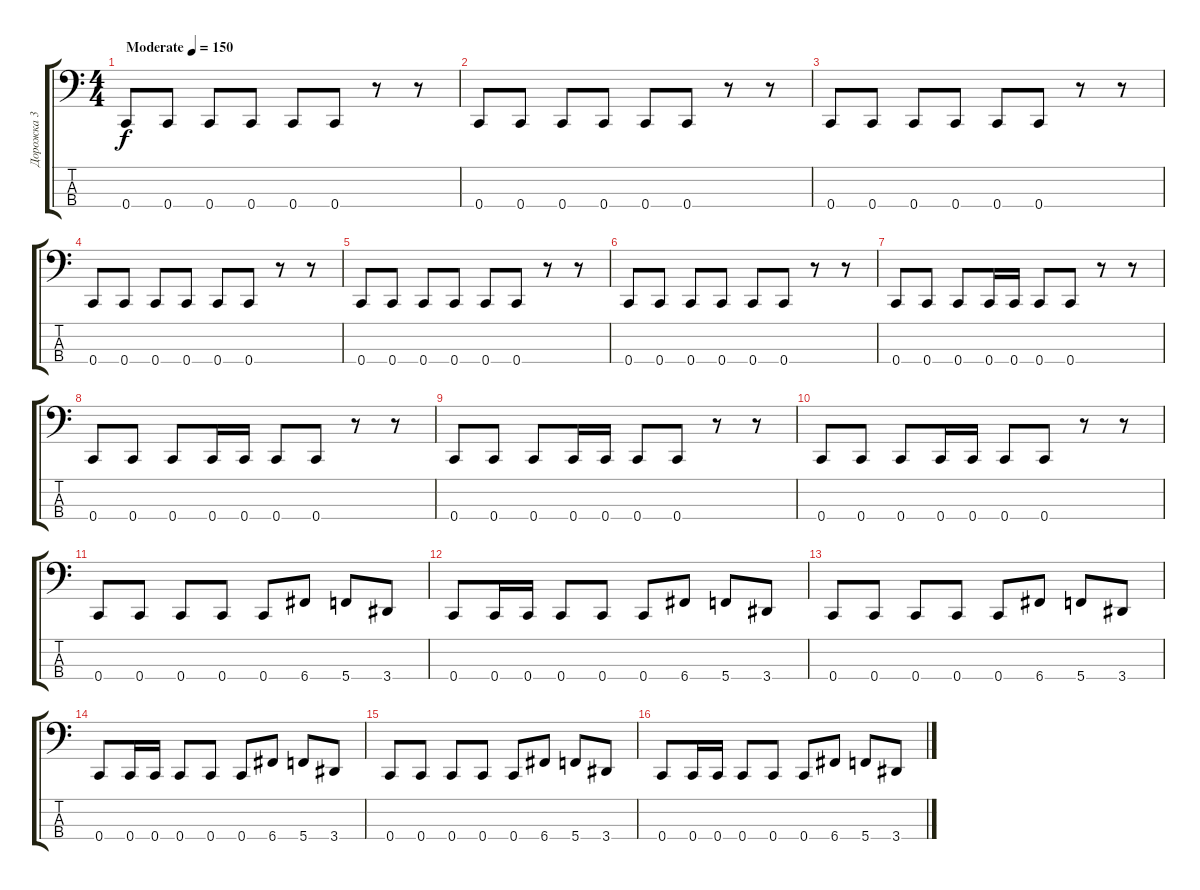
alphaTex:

\track ("Дорожка 3" "Дорожка 3") {instrument electricbasspick}
\staff {score tabs}
\tuning (F2 C2 G1 C1) {hide}
\ts (4 4)
\tempo (150 "Moderate")
\clef f4
\ks c
0.4.8{dy f instrument electricbasspick} 0.4.8 0.4.8 0.4.8 0.4.8 0.4.8 r.8 r.8 |
0.4.8 0.4.8 0.4.8 0.4.8 0.4.8 0.4.8 r.8 r.8 |
0.4.8 0.4.8 0.4.8 0.4.8 0.4.8 0.4.8 r.8 r.8 |
0.4.8 0.4.8 0.4.8 0.4.8 0.4.8 0.4.8 r.8 r.8 |
0.4.8 0.4.8 0.4.8 0.4.8 0.4.8 0.4.8 r.8 r.8 |
0.4.8 0.4.8 0.4.8 0.4.8 0.4.8 0.4.8 r.8 r.8 |
0.4.8 0.4.8 0.4.8 0.4.16 0.4.16 0.4.8 0.4.8 r.8 r.8 |
0.4.8 0.4.8 0.4.8 0.4.16 0.4.16 0.4.8 0.4.8 r.8 r.8 |
0.4.8 0.4.8 0.4.8 0.4.16 0.4.16 0.4.8 0.4.8 r.8 r.8 |
0.4.8 0.4.8 0.4.8 0.4.16 0.4.16 0.4.8 0.4.8 r.8 r.8 |
0.4.8 0.4.8 0.4.8 0.4.8 0.4.8 6.4.8 5.4.8 3.4.8 |
0.4.8 0.4.16 0.4.16 0.4.8 0.4.8 0.4.8 6.4.8 5.4.8 3.4.8 |
0.4.8 0.4.8 0.4.8 0.4.8 0.4.8 6.4.8 5.4.8 3.4.8 |
0.4.8 0.4.16 0.4.16 0.4.8 0.4.8 0.4.8 6.4.8 5.4.8 3.4.8 |
0.4.8 0.4.8 0.4.8 0.4.8 0.4.8 6.4.8 5.4.8 3.4.8 |
0.4.8 0.4.16 0.4.16 0.4.8 0.4.8 0.4.8 6.4.8 5.4.8 3.4.8
